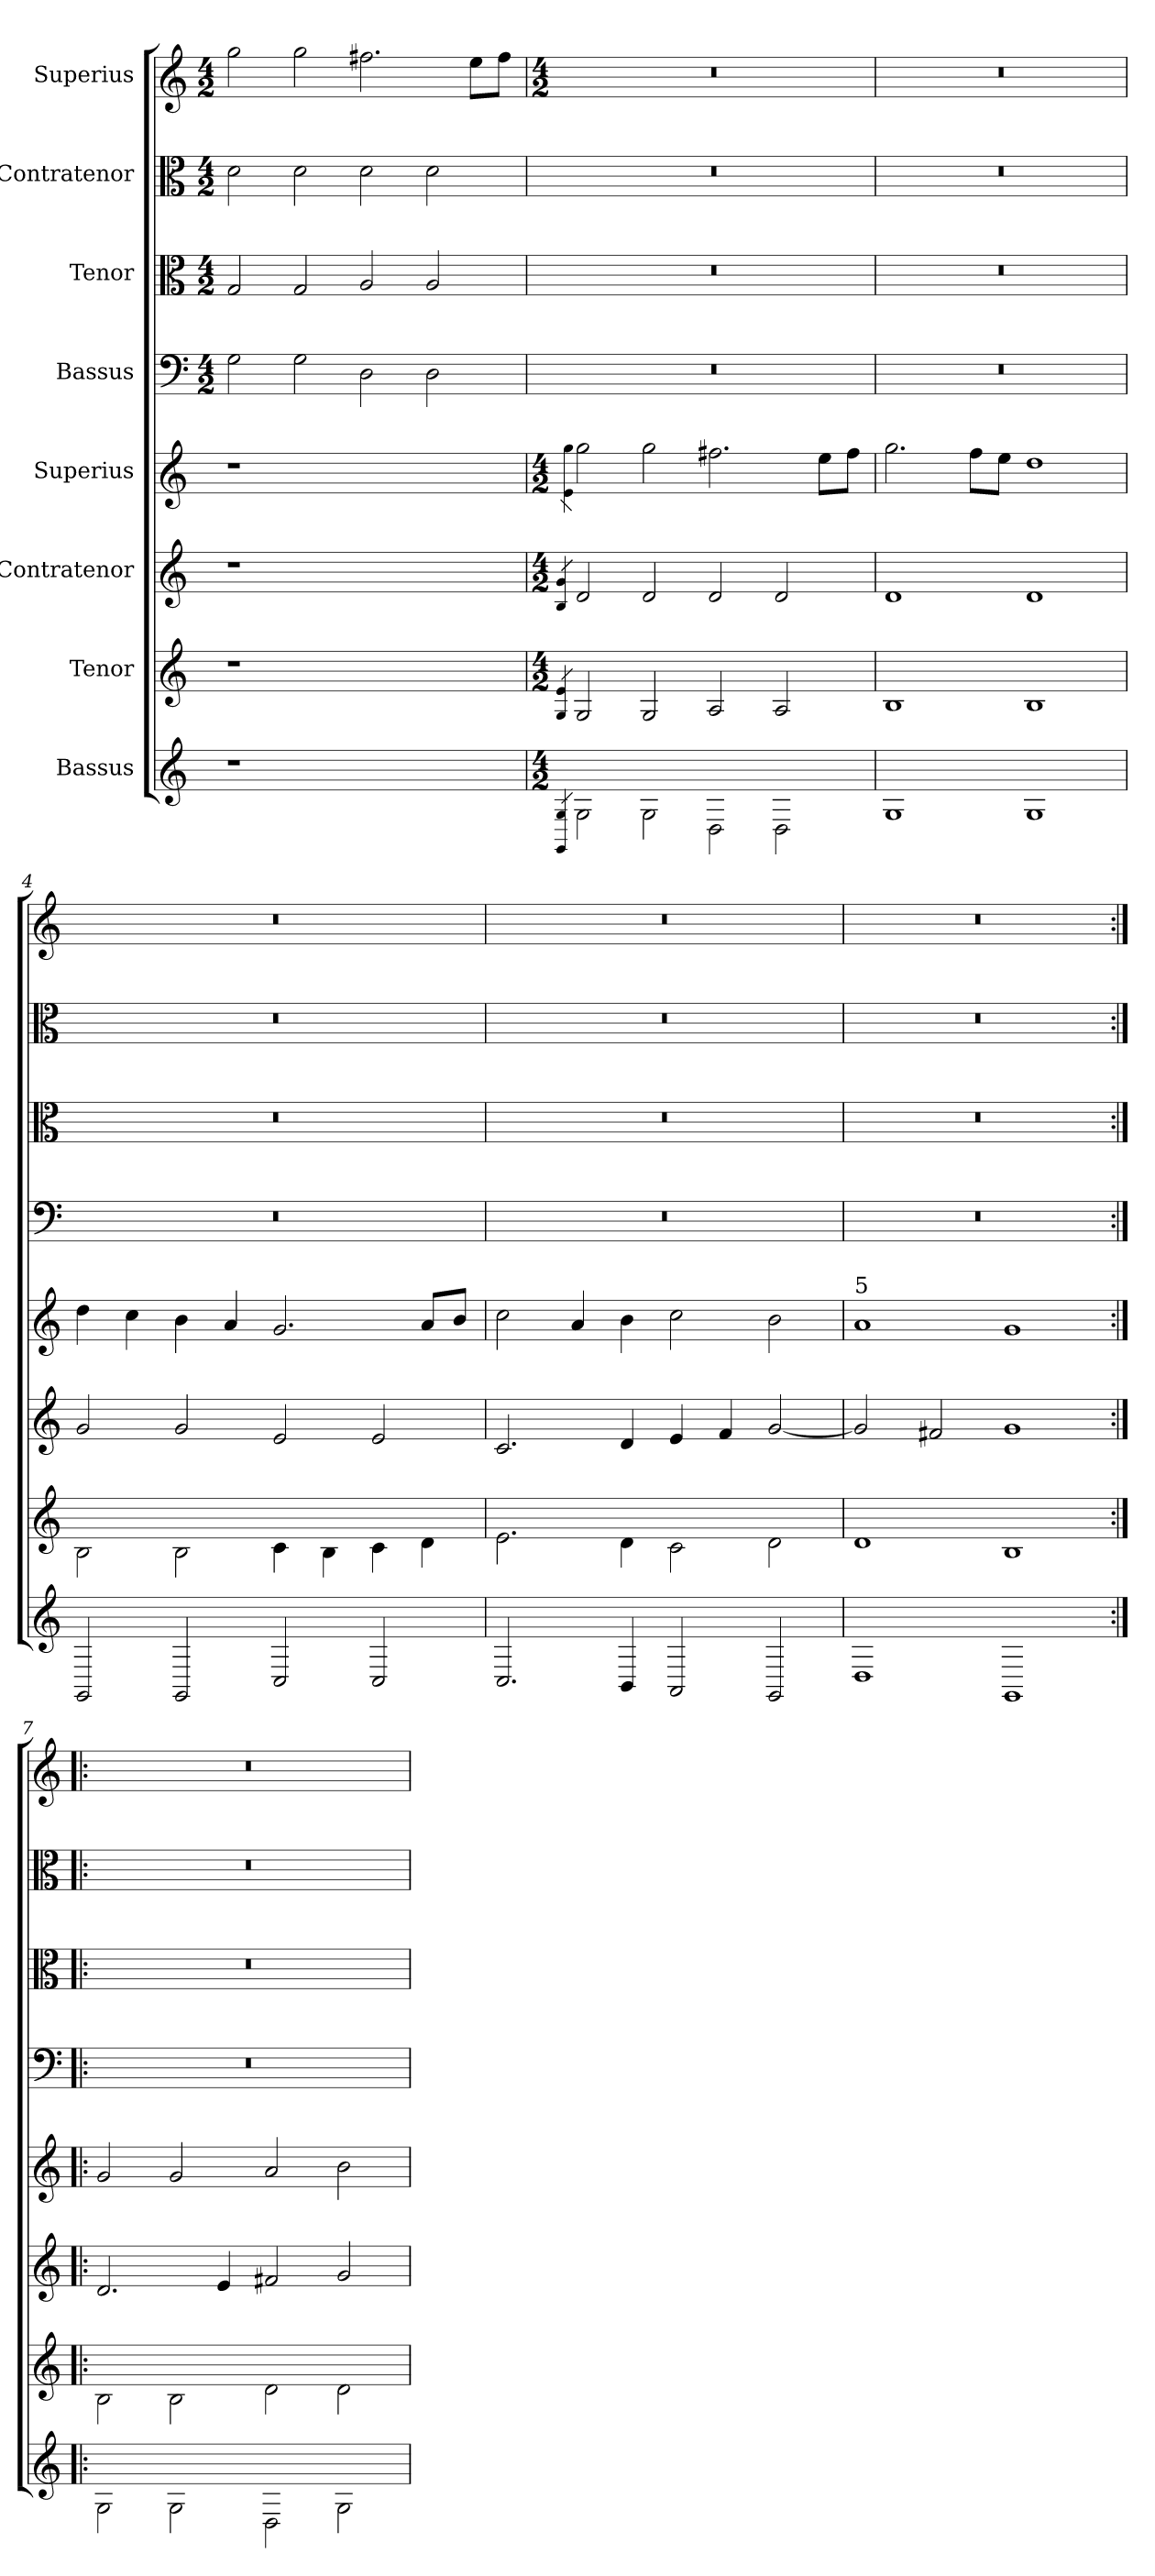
**kern	**kern	**kern	**kern	**kern	**kern	**kern	**kern
*part8	*part7	*part6	*part5	*part4	*part3	*part2	*part1
*staff8	*staff7	*staff6	*staff5	*staff4	*staff3	*staff2	*staff1
*I"Bassus	*I"Tenor	*I"Contratenor	*I"Superius	*I"Bassus	*I"Tenor	*I"Contratenor	*I"Superius
*clefG2	*clefG2	*clefG2	*clefG2	*clefF4	*clefC3	*clefC3	*clefG2
*k[]	*k[]	*k[]	*k[]	*k[]	*k[]	*k[]	*k[]
*	*	*	*	*M4/2	*M4/2	*M4/2	*M4/2
=1	=1	=1	=1	=1	=1	=1	=1
1r	1r	1r	1r	2G\	2G/	2d\	2gg\
.	.	.	.	2G\	2G/	2d\	2gg\
1ryy	1ryy	1ryy	1ryy	2D\	2A/	2d\	2.ff#X\
.	.	.	.	2D\	2A/	2d\	.
.	.	.	.	.	.	.	8ee\L
.	.	.	.	.	.	.	8ff#\J
!!LO:LB:g=z
=2	=2	=2	=2	=2	=2	=2	=2
*M4/2	*M4/2	*M4/2	*M4/2	*	*	*	*M4/2
4qGG 4qG	4qG 4qe	4qB 4qg	4qe 4qgg	.	.	.	.
2G\	2G/	2d/	2gg\	0r	0r	0r	0r
2G\	2G/	2d/	2gg\	.	.	.	.
2D\	2A/	2d/	2.ff#X\	.	.	.	.
2D\	2A/	2d/	.	.	.	.	.
.	.	.	8ee\L	.	.	.	.
.	.	.	8ff#\J	.	.	.	.
=3	=3	=3	=3	=3	=3	=3	=3
1G	1B	1d	2.gg\	0r	0r	0r	0r
.	.	.	8ff\L	.	.	.	.
.	.	.	8ee\J	.	.	.	.
1G	1B	1d	1dd	.	.	.	.
=4	=4	=4	=4	=4	=4	=4	=4
2GG/	2B\	2g/	4dd\	0r	0r	0r	0r
.	.	.	4cc\	.	.	.	.
2GG/	2B\	2g/	4b\	.	.	.	.
.	.	.	4a/	.	.	.	.
2C/	4c\	2e/	2.g/	.	.	.	.
.	4B\	.	.	.	.	.	.
2C/	4c\	2e/	.	.	.	.	.
.	4d\	.	8a/L	.	.	.	.
.	.	.	8b/J	.	.	.	.
!!LO:PB:g=z
=5	=5	=5	=5	=5	=5	=5	=5
2.C/	2.e\	2.c/	2cc\	0r	0r	0r	0r
.	.	.	4a/	.	.	.	.
4BB/	4d\	4d/	4b\	.	.	.	.
2AA/	2c\	4e/	2cc\	.	.	.	.
.	.	4f/	.	.	.	.	.
2GG/	2d\	[2g/	2b\	.	.	.	.
=6	=6	=6	=6	=6	=6	=6	=6
!	!	!	!LO:TX:a:t=5	!	!	!	!
1D	1d	2g/]	1a	0r	0r	0r	0r
.	.	2f#X/	.	.	.	.	.
1GG	1B	1g	1g	.	.	.	.
=7:|!|:	=7:|!|:	=7:|!|:	=7:|!|:	=7:|!|:	=7:|!|:	=7:|!|:	=7:|!|:
2G\	2B\	2.d/	2g/	0r	0r	0r	0r
2G\	2B\	.	2g/	.	.	.	.
.	.	4e/	.	.	.	.	.
2D\	2d\	2f#X/	2a/	.	.	.	.
2G\	2d\	2g/	2b\	.	.	.	.
=	=	=	=	=	=	=	=
*-	*-	*-	*-	*-	*-	*-	*-
